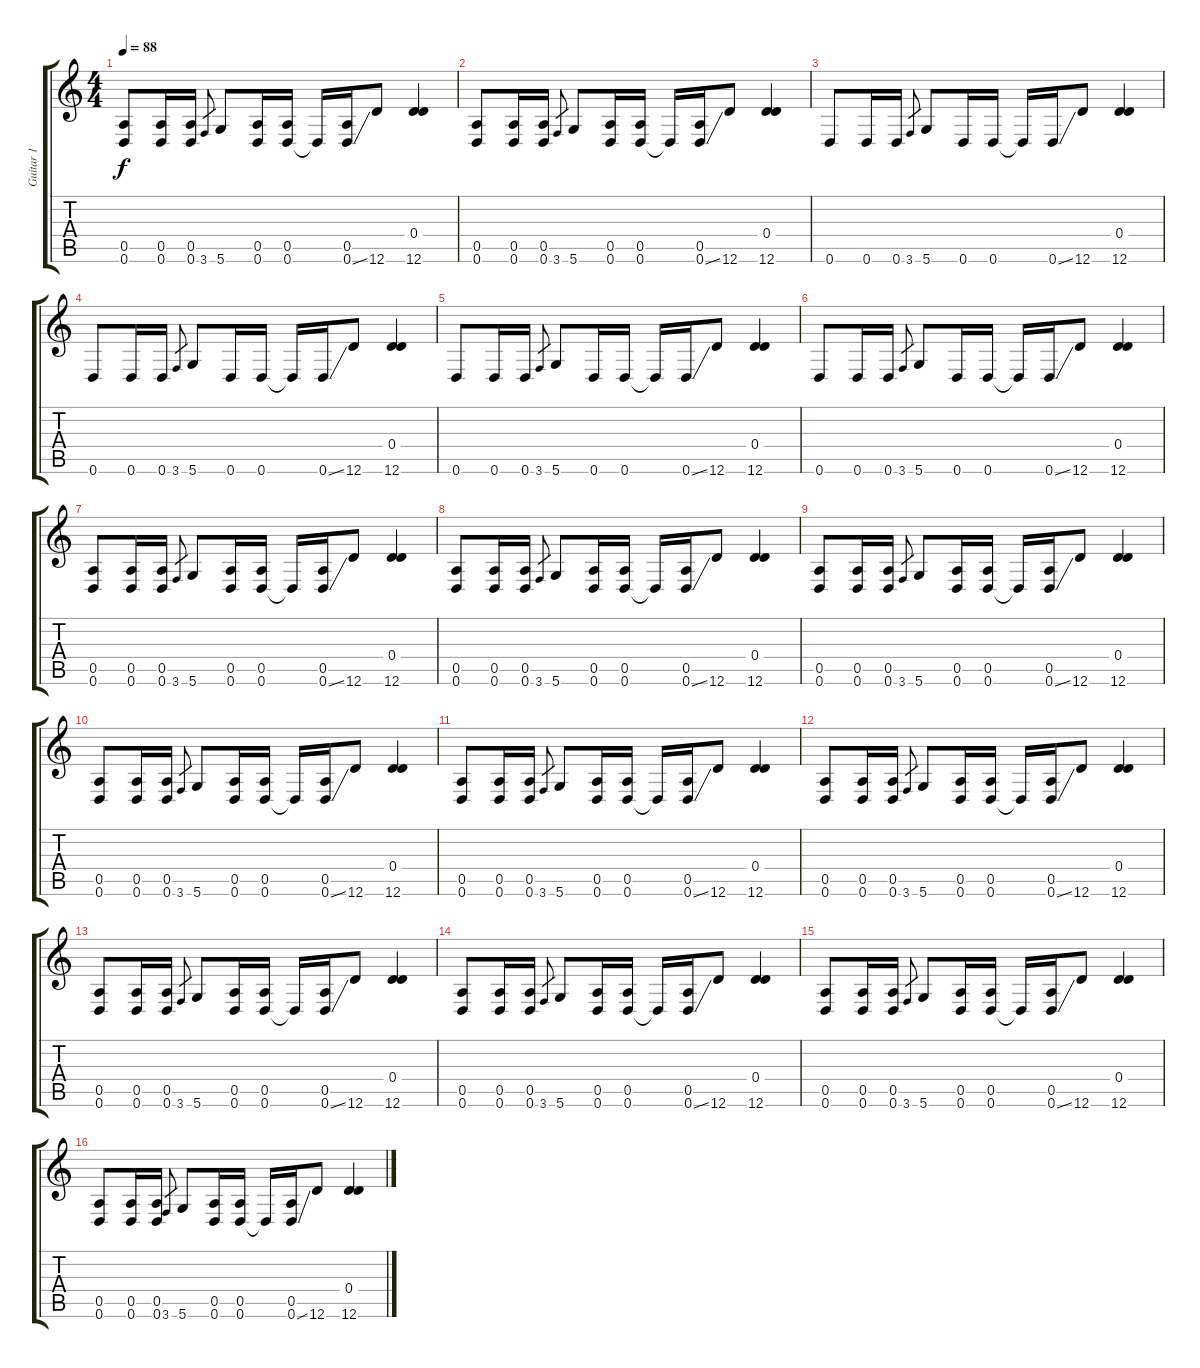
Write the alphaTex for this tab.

\track ("Guitar 1" "Guitar 1") {instrument overdrivenguitar}
\staff {score tabs}
\tuning (E4 B3 G3 D3 A2 D2) {hide}
\ts (4 4)
\tempo 88
\clef g2
\ks c
(0.5 0.6).8{dy f} (0.5 0.6).16 (0.5 0.6).16 3.6.8{gr} 5.6.8 (0.5 0.6).16 (0.5 0.6).16 0.6{t}.16 (0.5 0.6{ss}).16 12.6.8 (0.4 12.6).4 |
(0.5 0.6).8 (0.5 0.6).16 (0.5 0.6).16 3.6.8{gr} 5.6.8 (0.5 0.6).16 (0.5 0.6).16 0.6{t}.16 (0.5 0.6{ss}).16 12.6.8 (0.4 12.6).4 |
0.6.8 0.6.16 0.6.16 3.6.8{gr} 5.6.8 0.6.16 0.6.16 0.6{t}.16 0.6{ss}.16 12.6.8 (0.4 12.6).4 |
0.6.8 0.6.16 0.6.16 3.6.8{gr} 5.6.8 0.6.16 0.6.16 0.6{t}.16 0.6{ss}.16 12.6.8 (0.4 12.6).4 |
0.6.8 0.6.16 0.6.16 3.6.8{gr} 5.6.8 0.6.16 0.6.16 0.6{t}.16 0.6{ss}.16 12.6.8 (0.4 12.6).4 |
0.6.8 0.6.16 0.6.16 3.6.8{gr} 5.6.8 0.6.16 0.6.16 0.6{t}.16 0.6{ss}.16 12.6.8 (0.4 12.6).4 |
(0.5 0.6).8 (0.5 0.6).16 (0.5 0.6).16 3.6.8{gr} 5.6.8 (0.5 0.6).16 (0.5 0.6).16 0.6{t}.16 (0.5 0.6{ss}).16 12.6.8 (0.4 12.6).4 |
(0.5 0.6).8 (0.5 0.6).16 (0.5 0.6).16 3.6.8{gr} 5.6.8 (0.5 0.6).16 (0.5 0.6).16 0.6{t}.16 (0.5 0.6{ss}).16 12.6.8 (0.4 12.6).4 |
(0.5 0.6).8 (0.5 0.6).16 (0.5 0.6).16 3.6.8{gr} 5.6.8 (0.5 0.6).16 (0.5 0.6).16 0.6{t}.16 (0.5 0.6{ss}).16 12.6.8 (0.4 12.6).4 |
(0.5 0.6).8 (0.5 0.6).16 (0.5 0.6).16 3.6.8{gr} 5.6.8 (0.5 0.6).16 (0.5 0.6).16 0.6{t}.16 (0.5 0.6{ss}).16 12.6.8 (0.4 12.6).4 |
(0.5 0.6).8 (0.5 0.6).16 (0.5 0.6).16 3.6.8{gr} 5.6.8 (0.5 0.6).16 (0.5 0.6).16 0.6{t}.16 (0.5 0.6{ss}).16 12.6.8 (0.4 12.6).4 |
(0.5 0.6).8 (0.5 0.6).16 (0.5 0.6).16 3.6.8{gr} 5.6.8 (0.5 0.6).16 (0.5 0.6).16 0.6{t}.16 (0.5 0.6{ss}).16 12.6.8 (0.4 12.6).4 |
(0.5 0.6).8 (0.5 0.6).16 (0.5 0.6).16 3.6.8{gr} 5.6.8 (0.5 0.6).16 (0.5 0.6).16 0.6{t}.16 (0.5 0.6{ss}).16 12.6.8 (0.4 12.6).4 |
(0.5 0.6).8 (0.5 0.6).16 (0.5 0.6).16 3.6.8{gr} 5.6.8 (0.5 0.6).16 (0.5 0.6).16 0.6{t}.16 (0.5 0.6{ss}).16 12.6.8 (0.4 12.6).4 |
(0.5 0.6).8 (0.5 0.6).16 (0.5 0.6).16 3.6.8{gr} 5.6.8 (0.5 0.6).16 (0.5 0.6).16 0.6{t}.16 (0.5 0.6{ss}).16 12.6.8 (0.4 12.6).4 |
(0.5 0.6).8 (0.5 0.6).16 (0.5 0.6).16 3.6.8{gr} 5.6.8 (0.5 0.6).16 (0.5 0.6).16 0.6{t}.16 (0.5 0.6{ss}).16 12.6.8 (0.4 12.6).4
